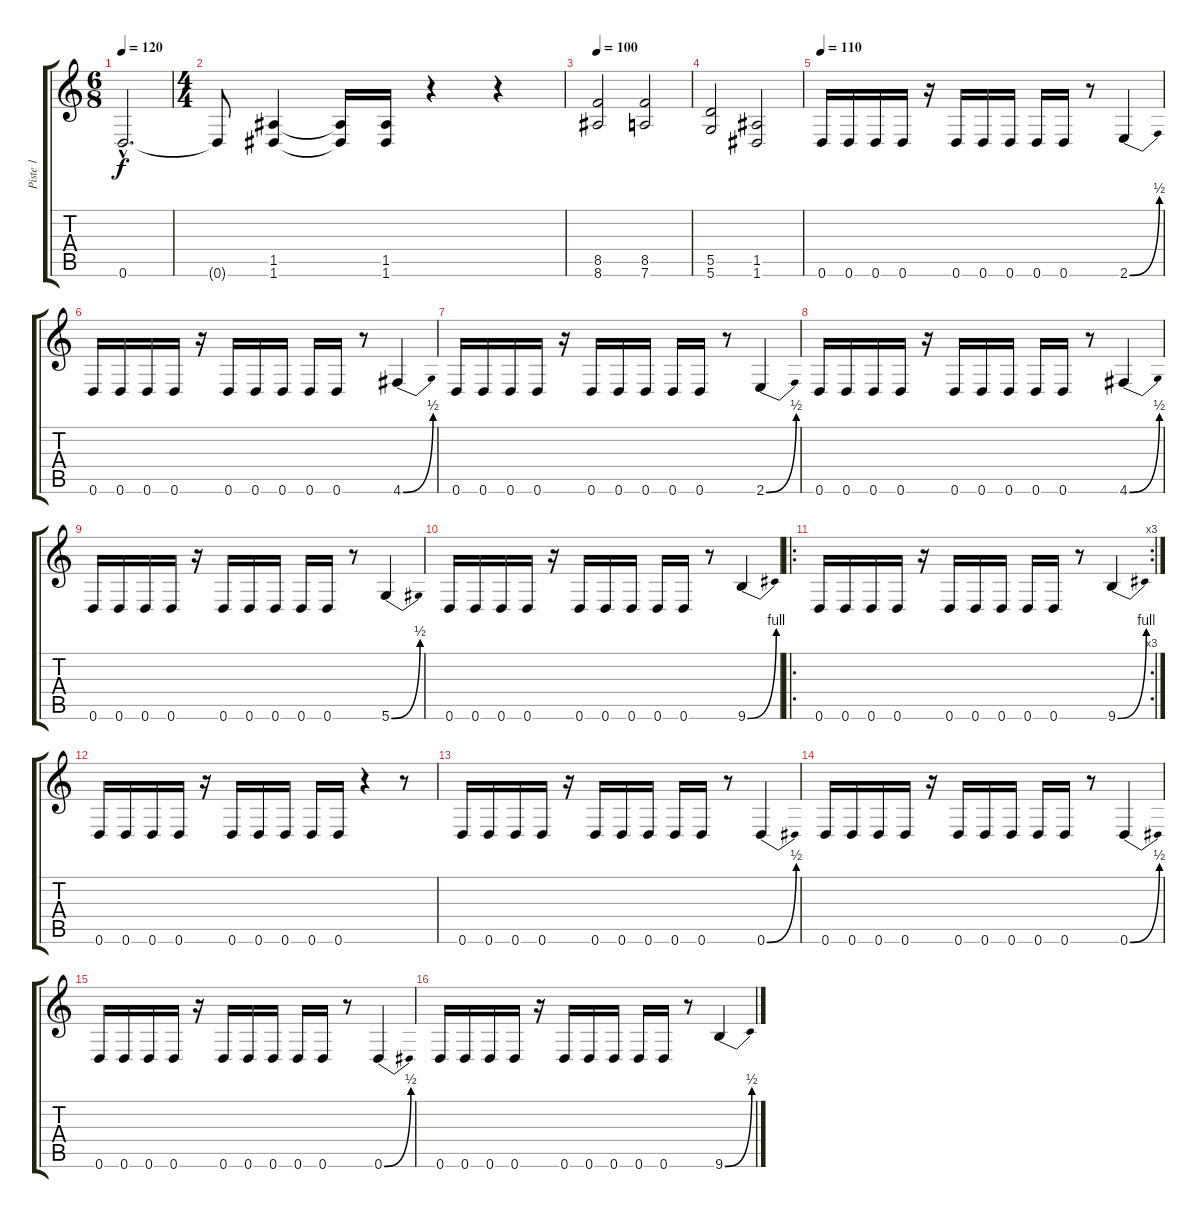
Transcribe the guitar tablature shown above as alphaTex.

\track ("Piste 1" "Piste 1") {instrument distortionguitar}
\staff {score tabs}
\tuning (E4 B3 G3 D3 A2 D2) {hide}
\ts (6 8)
\tempo 120
\clef g2
\ks c
0.6{hac}.2{d dy f} |
\ts (4 4)
0.6{t}.8 (1.5 1.6).4 (1.5{t} 1.6{t}).16 (1.5 1.6).16 r.4 r.4 |
\tempo 100
(8.5 8.6).2 (8.5 7.6).2 |
(5.5 5.6).2 (1.5 1.6).2 |
\tempo 110
0.6.16 0.6.16 0.6.16 0.6.16 r.16 0.6.16 0.6.16 0.6.16 0.6.16 0.6.16 r.8 2.6{be (bend 0 0 60 2)}.4 |
0.6.16 0.6.16 0.6.16 0.6.16 r.16 0.6.16 0.6.16 0.6.16 0.6.16 0.6.16 r.8 4.6{be (bend 0 0 60 2)}.4 |
0.6.16 0.6.16 0.6.16 0.6.16 r.16 0.6.16 0.6.16 0.6.16 0.6.16 0.6.16 r.8 2.6{be (bend 0 0 60 2)}.4 |
0.6.16 0.6.16 0.6.16 0.6.16 r.16 0.6.16 0.6.16 0.6.16 0.6.16 0.6.16 r.8 4.6{be (bend 0 0 60 2)}.4 |
0.6.16 0.6.16 0.6.16 0.6.16 r.16 0.6.16 0.6.16 0.6.16 0.6.16 0.6.16 r.8 5.6{be (bend 0 0 60 2)}.4 |
0.6.16 0.6.16 0.6.16 0.6.16 r.16 0.6.16 0.6.16 0.6.16 0.6.16 0.6.16 r.8 9.6{be (bend 0 0 60 4)}.4 |
\ro
\rc 3
0.6.16 0.6.16 0.6.16 0.6.16 r.16 0.6.16 0.6.16 0.6.16 0.6.16 0.6.16 r.8 9.6{be (bend 0 0 60 4)}.4 |
0.6.16 0.6.16 0.6.16 0.6.16 r.16 0.6.16 0.6.16 0.6.16 0.6.16 0.6.16 r.4 r.8 |
0.6.16 0.6.16 0.6.16 0.6.16 r.16 0.6.16 0.6.16 0.6.16 0.6.16 0.6.16 r.8 0.6{be (bend 0 0 60 2)}.4 |
0.6.16 0.6.16 0.6.16 0.6.16 r.16 0.6.16 0.6.16 0.6.16 0.6.16 0.6.16 r.8 0.6{be (bend 0 0 60 2)}.4 |
0.6.16 0.6.16 0.6.16 0.6.16 r.16 0.6.16 0.6.16 0.6.16 0.6.16 0.6.16 r.8 0.6{be (bend 0 0 60 2)}.4 |
0.6.16 0.6.16 0.6.16 0.6.16 r.16 0.6.16 0.6.16 0.6.16 0.6.16 0.6.16 r.8 9.6{be (bend 0 0 60 2)}.4
